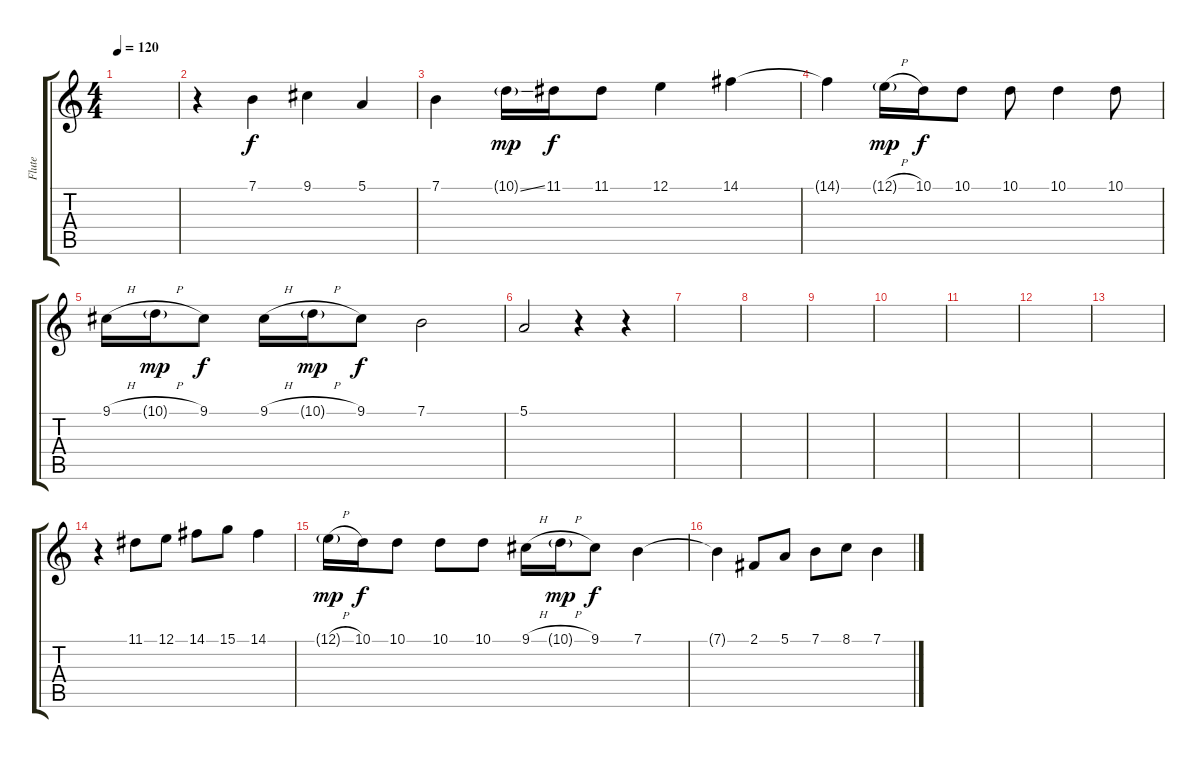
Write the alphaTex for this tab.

\track ("Flute" "Flute") {instrument panflute}
\staff {score tabs}
\tuning (E4 B3 G3 D3 A2 E2) {hide}
\ts (4 4)
\tempo 120
\clef g2
\ks c
|
r.4 7.1.4 9.1.4 5.1.4 |
7.1.4 10.1{ss g}.16{dy mp} 11.1.16{dy f} 11.1.8 12.1.4 14.1.4 |
14.1{t}.4 12.1{h g}.16{dy mp} 10.1.16{dy f} 10.1.8 10.1.8 10.1.4 10.1.8 |
9.1{h}.16 10.1{h g}.16{dy mp} 9.1.8{dy f} 9.1{h}.16 10.1{h g}.16{dy mp} 9.1.8{dy f} 7.1.2 |
5.1.2 r.4 r.4 |
|
|
|
|
|
|
|
r.4 11.1.8 12.1.8 14.1.8 15.1.8 14.1.4 |
12.1{h g}.16{dy mp} 10.1.16{dy f} 10.1.8 10.1.8 10.1.8 9.1{h}.16 10.1{h g}.16{dy mp} 9.1.8{dy f} 7.1.4 |
7.1{t}.4 2.1.8 5.1.8 7.1.8 8.1.8 7.1.4
